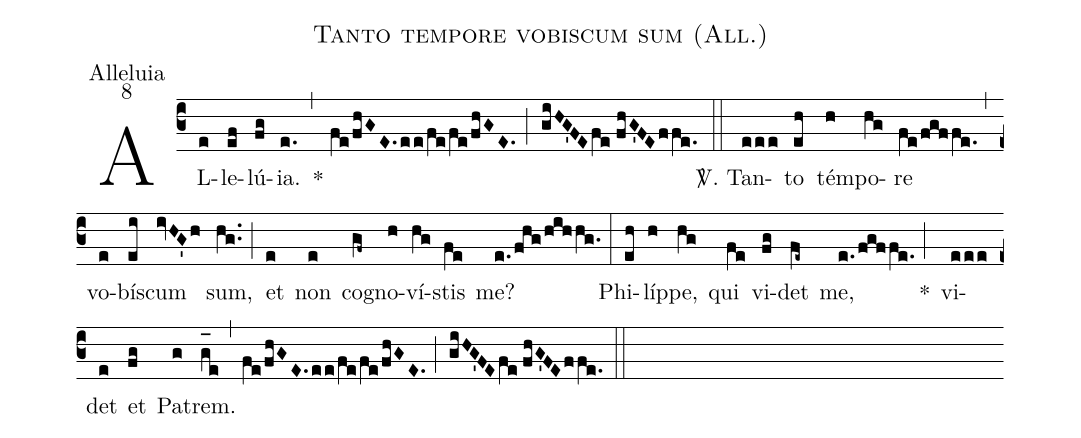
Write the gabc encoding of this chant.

name:Tanto tempore vobiscum sum (All.);
office-part:Alleluia;
mode:8;
%%
(c3) AL(e)le(ef)lú(fg){ia}.(e.) *(,) (fe/fhGE.ee/fe/fe/fhGE.) (;) (giHG'FEfe//fhG'FEffe.) (::) <sp>V/</sp>. Tan(eee)to(eh) tém(h)po(hg)re(fe/fgffe.) (,) vo(e)bís(ei)cum(ivHG'h) sum,(hg..) (;) et(e) non(e) co(gf~)gno(h)ví(hg)stis(fe) me?(e./fhg/hihhg.) (:) Phi(eh)líp(h)pe,(hg) qui(fe) vi(fg)det(fe~) me,(e./fgffe.) <clear>*(;) vi(eee)det(e) et(fg) Pa(g)trem.(g_[oh:h]e) (,) (fe/fhGE.ee/fe/fe/fhGE.) (;) (giHG'FEfe//fhG'FEffe.) (::)
